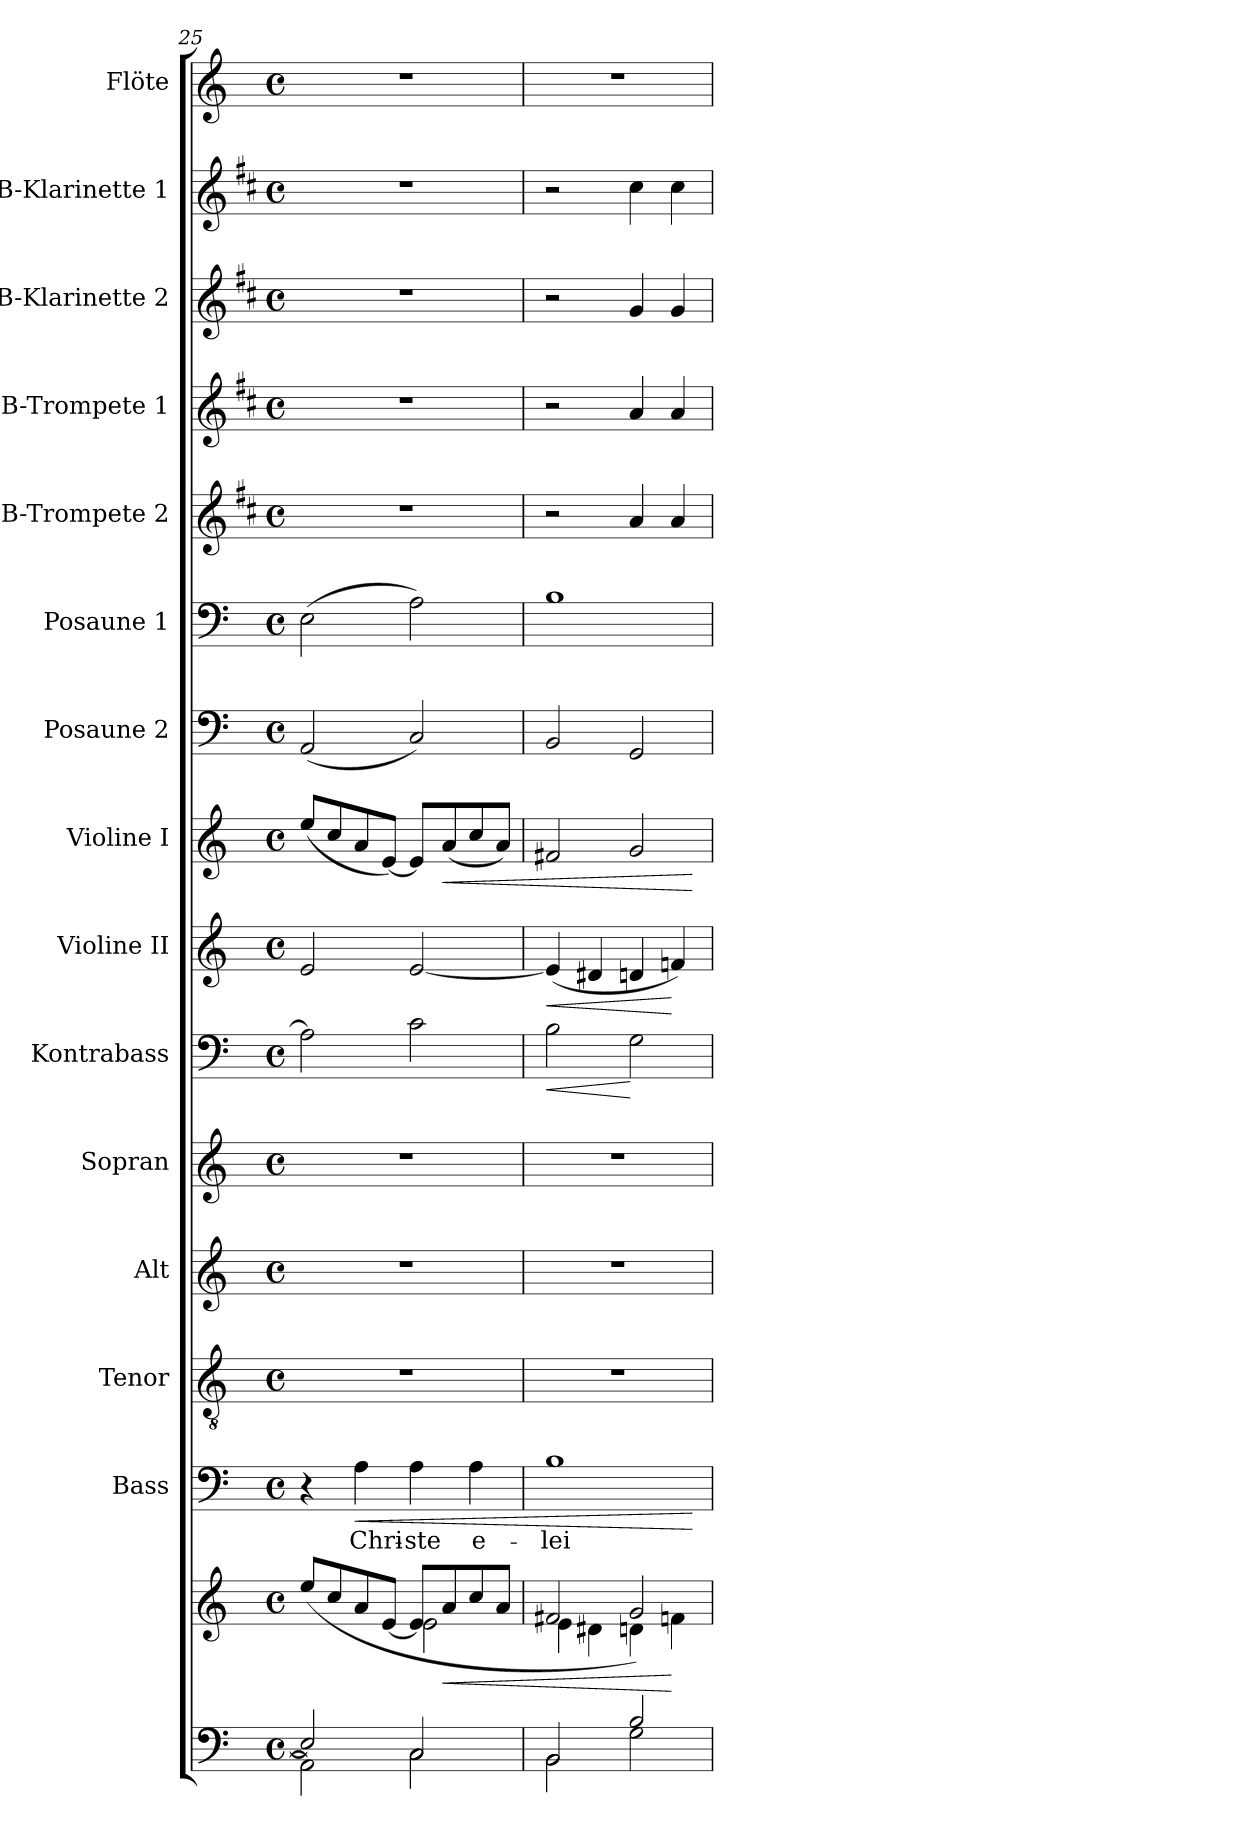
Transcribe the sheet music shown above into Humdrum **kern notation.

**kern	**kern	**dynam	**kern	**text	**dynam	**kern	**kern	**kern	**kern	**dynam	**kern	**dynam	**kern	**dynam	**kern	**kern	**kern	**kern	**kern	**kern	**kern
*part15	*part15	*part15	*part14	*part14	*part14	*part13	*part12	*part11	*part10	*part10	*part9	*part9	*part8	*part8	*part7	*part6	*part5	*part4	*part3	*part2	*part1
*staff16	*staff15	*staff15/16	*staff14	*staff14	*staff14	*staff13	*staff12	*staff11	*staff10	*staff10	*staff9	*staff9	*staff8	*staff8	*staff7	*staff6	*staff5	*staff4	*staff3	*staff2	*staff1
*	*	*	*I"Bass	*	*	*I"Tenor	*I"Alt	*I"Sopran	*I"Kontrabass	*	*I"Violine II	*	*I"Violine I	*	*I"Posaune 2	*I"Posaune 1	*I"B-Trompete 2	*I"B-Trompete 1	*I"B-Klarinette 2	*I"B-Klarinette 1	*I"Flöte
*	*	*	*I'B.	*	*	*I'T.	*I'A.	*I'S.	*I'Kb.	*	*I'Vl. II	*	*I'Vl. I	*	*I'Pos. 2	*I'Pos. 1	*I'B Trp. 2	*I'B Trp. 1	*I'B Kl. 2	*I'B Kl. 1	*I'Fl.
*clefF4	*clefG2	*	*clefF4	*	*	*clefGv2	*clefG2	*clefG2	*clefF4	*	*clefG2	*	*clefG2	*	*clefF4	*clefF4	*clefG2	*clefG2	*clefG2	*clefG2	*clefG2
*	*	*	*	*	*	*	*	*	*ITrd7c12	*	*	*	*	*	*	*	*ITrd1c2	*ITrd1c2	*ITrd1c2	*ITrd1c2	*
*k[]	*k[]	*	*k[]	*	*	*k[]	*k[]	*k[]	*k[]	*	*k[]	*	*k[]	*	*k[]	*k[]	*k[]	*k[]	*k[]	*k[]	*k[]
*C:	*C:	*	*C:	*	*	*C:	*C:	*C:	*C:	*	*C:	*	*C:	*	*C:	*C:	*C:	*C:	*C:	*C:	*C:
*M4/4	*M4/4	*	*M4/4	*	*	*M4/4	*M4/4	*M4/4	*M4/4	*	*M4/4	*	*M4/4	*	*M4/4	*M4/4	*M4/4	*M4/4	*M4/4	*M4/4	*M4/4
*met(c)	*met(c)	*	*met(c)	*	*	*met(c)	*met(c)	*met(c)	*met(c)	*	*met(c)	*	*met(c)	*	*met(c)	*met(c)	*met(c)	*met(c)	*met(c)	*met(c)	*met(c)
=25	=25	=25	=25	=25	=25	=25	=25	=25	=25	=25	=25	=25	=25	=25	=25	=25	=25	=25	=25	=25	=25
*^	*^	*	*	*	*	*	*	*	*	*	*	*	*	*	*	*	*	*	*	*	*
2E/]	2AA\]	(>8ee/L	2ryy	.	4r	.	.	1r	1r	1r	2AA\]	.	2e/	.	(<8ee/L	.	(<2AA/	(>2E\	1r	1r	1r	1r	1r
.	.	8cc/	.	.	.	.	.	.	.	.	.	.	.	.	8cc/	.	.	.	.	.	.	.	.
!	!	!	!	!	!	!LO:LY:b	!LO:HP:b	!	!	!	!	!	!	!	!	!	!	!	!	!	!	!	!
.	.	8a/	.	.	4A\	Chri-	<	.	.	.	.	.	.	.	8a/	.	.	.	.	.	.	.	.
.	.	[>8e/J	.	.	.	.	.	.	.	.	.	.	.	.	[8e/J)	.	.	.	.	.	.	.	.
!	!	!	!	!	!	!LO:LY:b	!	!	!	!	!	!	!	!	!	!	!	!	!	!	!	!	!
2C/	2C\	8e/L]	2e\	.	4A\	-ste	.	.	.	.	2C\	.	[2e/	.	8e/L]	.	2C/)	2A\)	.	.	.	.	.
!	!	!	!	!LO:HP:b	!	!	!	!	!	!	!	!	!	!	!	!LO:HP:b	!	!	!	!	!	!	!
.	.	8a/	.	<	.	.	.	.	.	.	.	.	.	.	(<8a/	<	.	.	.	.	.	.	.
!	!	!	!	!	!	!LO:LY:b	!	!	!	!	!	!	!	!	!	!	!	!	!	!	!	!	!
.	.	8cc/	.	.	4A\	e-	.	.	.	.	.	.	.	.	8cc/	.	.	.	.	.	.	.	.
.	.	8a/J	.	.	.	.	.	.	.	.	.	.	.	.	8a/J)	.	.	.	.	.	.	.	.
=26	=26	=26	=26	=26	=26	=26	=26	=26	=26	=26	=26	=26	=26	=26	=26	=26	=26	=26	=26	=26	=26	=26	=26
!	!	!	!	!	!	!LO:LY:b	!	!	!	!	!	!LO:HP:b	!	!LO:HP:b	!	!	!	!	!	!	!	!	!
2BB/	2BB\	2f#X/	4e\	.	1B	-lei-	.	1r	1r	1r	2BB\	<	(<4e/]	<	2f#X/	.	2BB/	1B	2r	2r	2r	2r	1r
.	.	.	4d#X\	.	.	.	.	.	.	.	.	.	4d#X/	.	.	.	.	.	.	.	.	.	.
2B/	2G\	2g/)	4dn\	.	.	.	.	.	.	.	2GG\	[	4dn/	.	2g/	.	2GG/	.	4g/	4g/	4f/	4b\	.
.	.	.	4fn\	[	.	.	.	.	.	.	.	.	4fn/)	[	.	.	.	.	4g/	4g/	4f/	4b\	.
*v	*v	*	*	*	*	*	*	*	*	*	*	*	*	*	*	*	*	*	*	*	*	*	*
*	*v	*v	*	*	*	*	*	*	*	*	*	*	*	*	*	*	*	*	*	*	*	*
.	.	.	.	.	[	.	.	.	.	.	.	.	.	[	.	.	.	.	.	.	.
=	=	=	=	=	=	=	=	=	=	=	=	=	=	=	=	=	=	=	=	=	=
*-	*-	*-	*-	*-	*-	*-	*-	*-	*-	*-	*-	*-	*-	*-	*-	*-	*-	*-	*-	*-	*-
